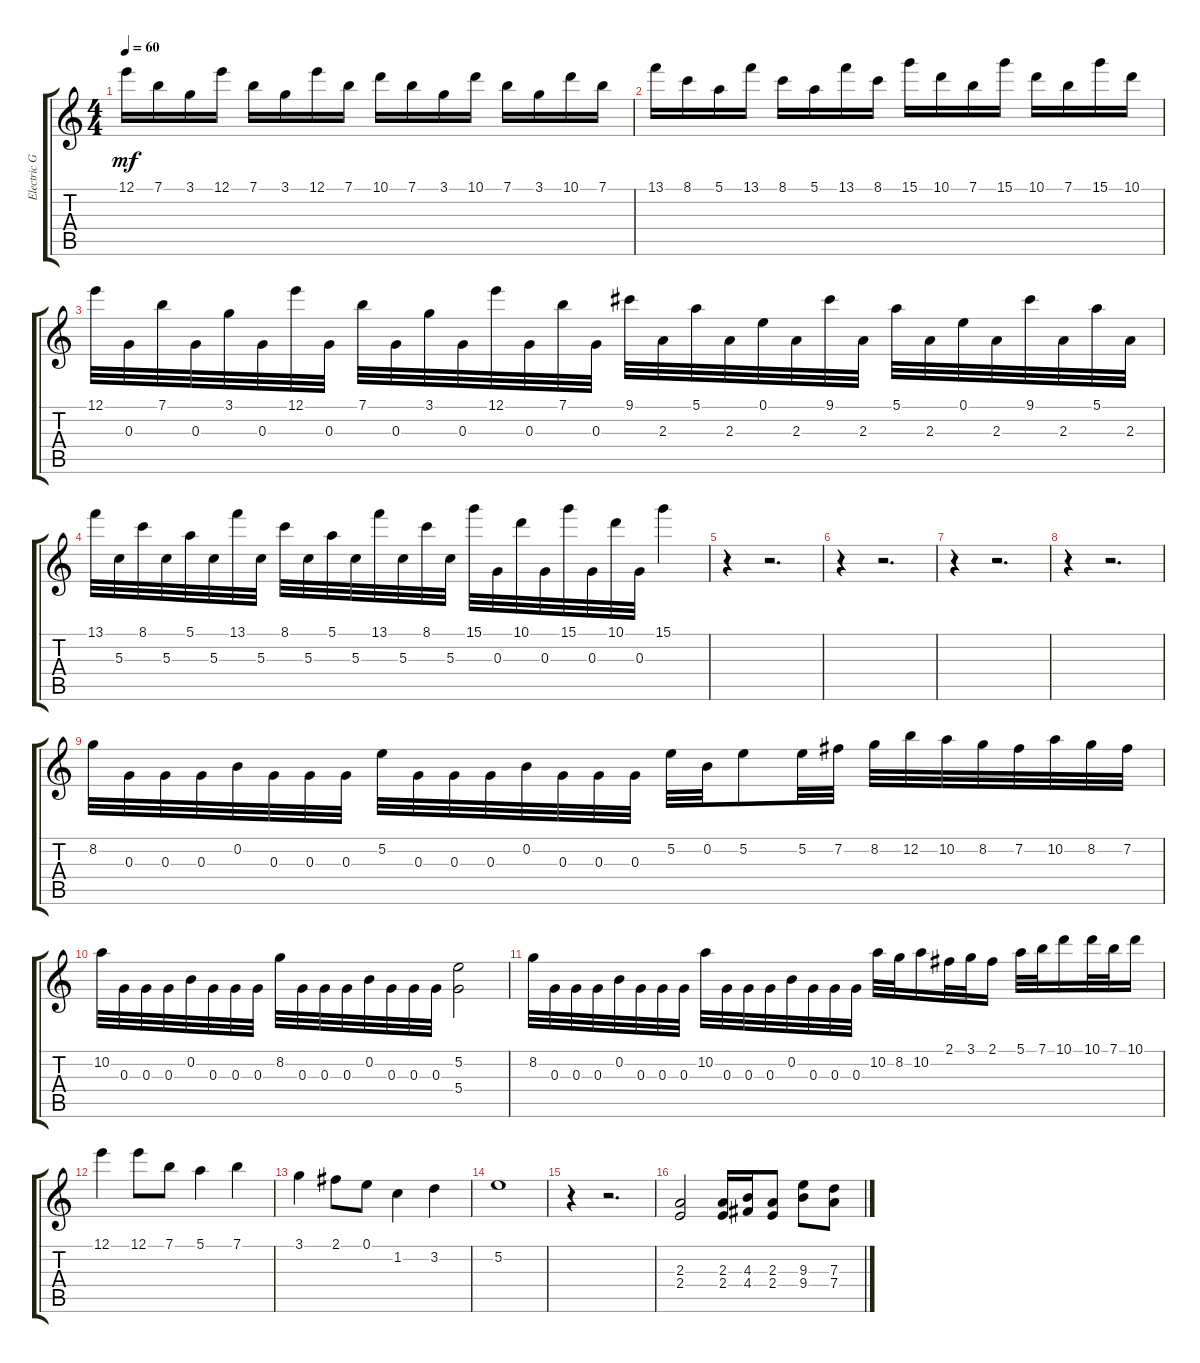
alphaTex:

\track ("Electric Guitar 2" "Electric G") {instrument distortionguitar}
\staff {score tabs}
\tuning (E4 B3 G3 D3 A2 E2) {hide}
\ts (4 4)
\tempo 60
\clef g2
\ks c
12.1.16{dy mf} 7.1.16 3.1.16 12.1.16 7.1.16 3.1.16 12.1.16 7.1.16 10.1.16 7.1.16 3.1.16 10.1.16 7.1.16 3.1.16 10.1.16 7.1.16 |
13.1.16 8.1.16 5.1.16 13.1.16 8.1.16 5.1.16 13.1.16 8.1.16 15.1.16 10.1.16 7.1.16 15.1.16 10.1.16 7.1.16 15.1.16 10.1.16 |
12.1.32 0.3.32 7.1.32 0.3.32 3.1.32 0.3.32 12.1.32 0.3.32 7.1.32 0.3.32 3.1.32 0.3.32 12.1.32 0.3.32 7.1.32 0.3.32 9.1.32 2.3.32 5.1.32 2.3.32 0.1.32 2.3.32 9.1.32 2.3.32 5.1.32 2.3.32 0.1.32 2.3.32 9.1.32 2.3.32 5.1.32 2.3.32 |
13.1.32 5.3.32 8.1.32 5.3.32 5.1.32 5.3.32 13.1.32 5.3.32 8.1.32 5.3.32 5.1.32 5.3.32 13.1.32 5.3.32 8.1.32 5.3.32 15.1.32 0.3.32 10.1.32 0.3.32 15.1.32 0.3.32 10.1.32 0.3.32 15.1.4 |
r.4 r.2{d} |
r.4 r.2{d} |
r.4 r.2{d} |
r.4 r.2{d} |
8.2.32 0.3.32 0.3.32 0.3.32 0.2.32 0.3.32 0.3.32 0.3.32 5.2.32 0.3.32 0.3.32 0.3.32 0.2.32 0.3.32 0.3.32 0.3.32 5.2.32 0.2.32 5.2.8 5.2.32 7.2.32 8.2.32 12.2.32 10.2.32 8.2.32 7.2.32 10.2.32 8.2.32 7.2.32 |
10.2.32 0.3.32 0.3.32 0.3.32 0.2.32 0.3.32 0.3.32 0.3.32 8.2.32 0.3.32 0.3.32 0.3.32 0.2.32 0.3.32 0.3.32 0.3.32 (5.2 5.4).2 |
8.2.32 0.3.32 0.3.32 0.3.32 0.2.32 0.3.32 0.3.32 0.3.32 10.2.32 0.3.32 0.3.32 0.3.32 0.2.32 0.3.32 0.3.32 0.3.32 10.2.32 8.2.32 10.2.16 2.1.32 3.1.32 2.1.16 5.1.32 7.1.32 10.1.16 10.1.32 7.1.32 10.1.16 |
12.1.4 12.1.8 7.1.8 5.1.4 7.1.4 |
3.1.4 2.1.8 0.1.8 1.2.4 3.2.4 |
5.2.1 |
r.4 r.2{d} |
(2.3 2.4).2 (2.3 2.4).16 (4.3 4.4).16 (2.3 2.4).8 (9.3 9.4).8 (7.3 7.4).8
